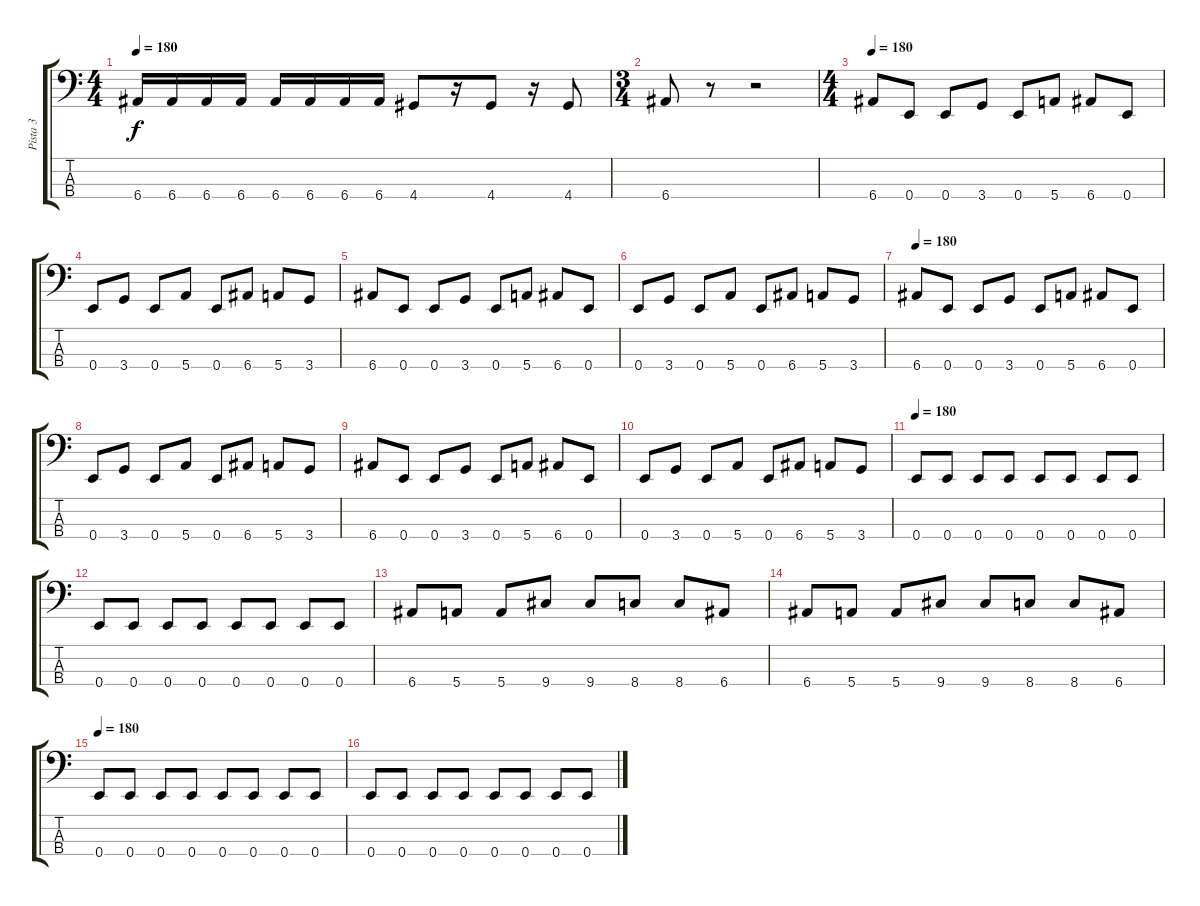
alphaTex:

\track ("Pista 3" "Pista 3") {instrument electricbassfinger}
\staff {score tabs}
\tuning (G2 D2 A1 E1) {hide}
\ts (4 4)
\tempo 180
\clef f4
\ks c
6.4.16{dy f} 6.4.16 6.4.16 6.4.16 6.4.16 6.4.16 6.4.16 6.4.16 4.4.8 r.16 4.4.8 r.16 4.4.8 |
\ts (3 4)
6.4.8 r.8 r.2 |
\ts (4 4)
\tempo 190
\tempo 180
6.4.8 0.4.8 0.4.8 3.4.8 0.4.8 5.4.8 6.4.8 0.4.8 |
0.4.8 3.4.8 0.4.8 5.4.8 0.4.8 6.4.8 5.4.8 3.4.8 |
6.4.8 0.4.8 0.4.8 3.4.8 0.4.8 5.4.8 6.4.8 0.4.8 |
0.4.8 3.4.8 0.4.8 5.4.8 0.4.8 6.4.8 5.4.8 3.4.8 |
\tempo 180
6.4.8 0.4.8 0.4.8 3.4.8 0.4.8 5.4.8 6.4.8 0.4.8 |
0.4.8 3.4.8 0.4.8 5.4.8 0.4.8 6.4.8 5.4.8 3.4.8 |
6.4.8 0.4.8 0.4.8 3.4.8 0.4.8 5.4.8 6.4.8 0.4.8 |
0.4.8 3.4.8 0.4.8 5.4.8 0.4.8 6.4.8 5.4.8 3.4.8 |
\tempo 180
0.4.8 0.4.8 0.4.8 0.4.8 0.4.8 0.4.8 0.4.8 0.4.8 |
0.4.8 0.4.8 0.4.8 0.4.8 0.4.8 0.4.8 0.4.8 0.4.8 |
6.4.8 5.4.8 5.4.8 9.4.8 9.4.8 8.4.8 8.4.8 6.4.8 |
6.4.8 5.4.8 5.4.8 9.4.8 9.4.8 8.4.8 8.4.8 6.4.8 |
\tempo 180
0.4.8 0.4.8 0.4.8 0.4.8 0.4.8 0.4.8 0.4.8 0.4.8 |
0.4.8 0.4.8 0.4.8 0.4.8 0.4.8 0.4.8 0.4.8 0.4.8
